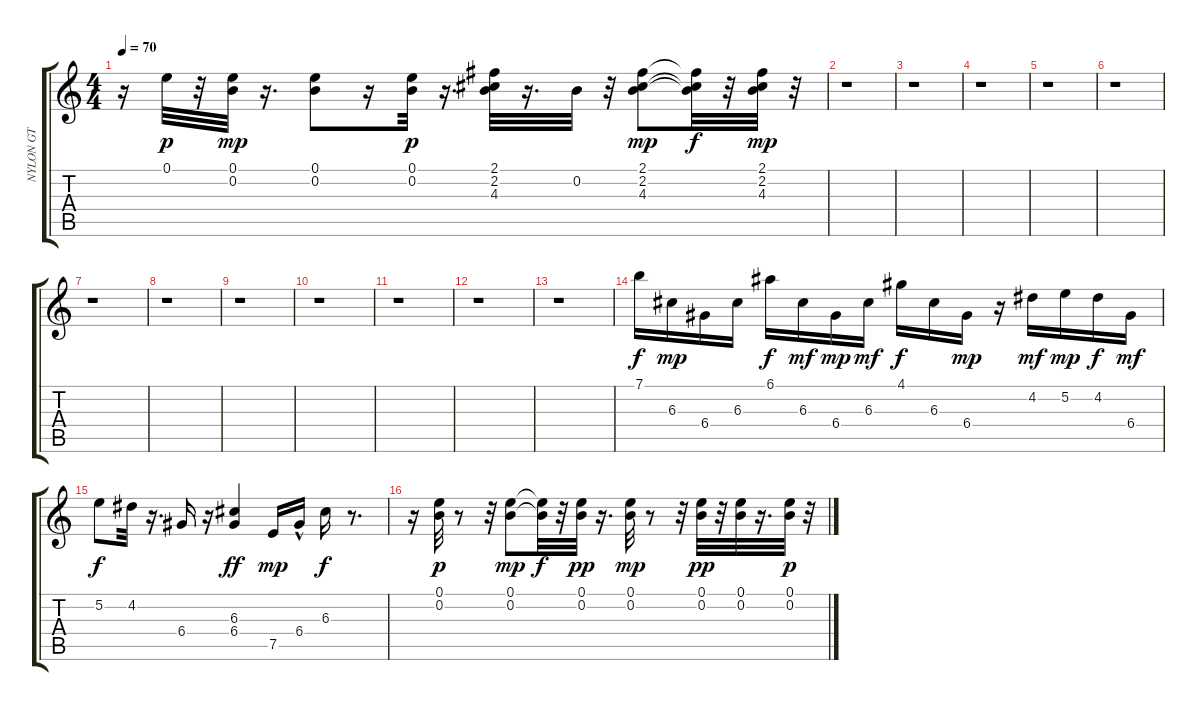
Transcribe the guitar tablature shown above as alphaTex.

\track ("NYLON GT" "NYLON GT") {instrument acousticguitarnylon}
\staff {score tabs}
\tuning (E4 B3 G3 D3 A2 E2) {hide}
\ts (4 4)
\tempo 70
\clef g2
\ks c
r.16{dy mp} 0.1.32{dy p} r.32 (0.1 0.2).32{dy mp} r.16{d} (0.1 0.2).8 r.16 (0.1 0.2).32{dy p} r.16{d} (2.1 2.2 4.3).32 r.16{d} 0.2.32 r.32 (2.1 2.2 4.3).8{dy mp} (2.1{t} 2.2{t} 4.3{t}).32{dy f} r.32 (2.1 2.2 4.3).32{dy mp} r.32 |
r.1 |
r.1 |
r.1 |
r.1 |
r.1 |
r.1 |
r.1 |
r.1 |
r.1 |
r.1 |
r.1 |
r.1 |
7.1.16{dy f} 6.3.16{dy mp} 6.4.16 6.3.16 6.1.16{dy f} 6.3.16{dy mf} 6.4.16{dy mp} 6.3.16{dy mf} 4.1.16{dy f} 6.3.16 6.4.16{dy mp} r.16 4.2.16{dy mf} 5.2.16{dy mp} 4.2.16{dy f} 6.4.16{dy mf} |
5.2.8{dy f} 4.2.32 r.16{d} 6.4.16 r.16 (6.3 6.4).4{dy ff} 7.5.16{dy mp} 6.4{hac}.16 6.3.16{dy f} r.8{d} |
r.16 (0.1 0.2).32{dy p} r.8 r.32 (0.1 0.2).8{dy mp} (0.1{t} 0.2{t}).32{dy f} r.32 (0.1 0.2).32{dy pp} r.16{d} (0.1 0.2).32{dy mp} r.8 r.32 (0.1 0.2).32{dy pp} r.32 (0.1 0.2).32 r.16{d} (0.1 0.2).32{dy p} r.32
